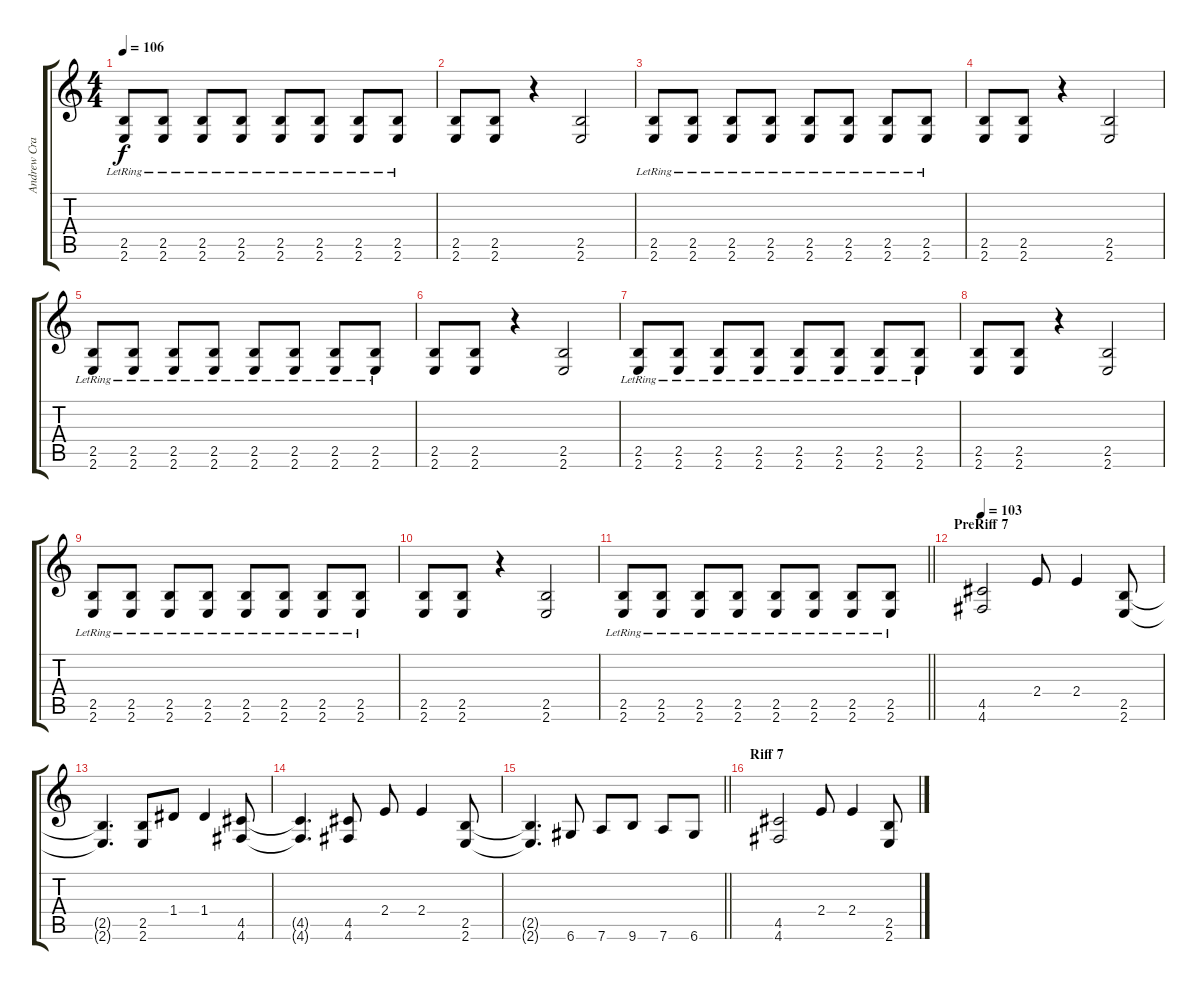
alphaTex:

\track ("Andrew Craighan (Rhythm)" "Andrew Cra") {instrument distortionguitar}
\staff {score tabs}
\tuning (E4 B3 G3 D3 A2 D2) {hide}
\ts (4 4)
\tempo 106
\clef g2
\ks c
(2.5{lr} 2.6{lr}).8{dy f} (2.5{lr} 2.6{lr}).8 (2.5{lr} 2.6{lr}).8 (2.5{lr} 2.6{lr}).8 (2.5{lr} 2.6{lr}).8 (2.5{lr} 2.6{lr}).8 (2.5{lr} 2.6{lr}).8 (2.5{lr} 2.6{lr}).8 |
(2.5 2.6).8 (2.5 2.6).8 r.4 (2.5 2.6).2 |
(2.5{lr} 2.6{lr}).8 (2.5{lr} 2.6{lr}).8 (2.5{lr} 2.6{lr}).8 (2.5{lr} 2.6{lr}).8 (2.5{lr} 2.6{lr}).8 (2.5{lr} 2.6{lr}).8 (2.5{lr} 2.6{lr}).8 (2.5{lr} 2.6{lr}).8 |
(2.5 2.6).8 (2.5 2.6).8 r.4 (2.5 2.6).2 |
(2.5{lr} 2.6{lr}).8 (2.5{lr} 2.6{lr}).8 (2.5{lr} 2.6{lr}).8 (2.5{lr} 2.6{lr}).8 (2.5{lr} 2.6{lr}).8 (2.5{lr} 2.6{lr}).8 (2.5{lr} 2.6{lr}).8 (2.5{lr} 2.6{lr}).8 |
(2.5 2.6).8 (2.5 2.6).8 r.4 (2.5 2.6).2 |
(2.5{lr} 2.6{lr}).8 (2.5{lr} 2.6{lr}).8 (2.5{lr} 2.6{lr}).8 (2.5{lr} 2.6{lr}).8 (2.5{lr} 2.6{lr}).8 (2.5{lr} 2.6{lr}).8 (2.5{lr} 2.6{lr}).8 (2.5{lr} 2.6{lr}).8 |
(2.5 2.6).8 (2.5 2.6).8 r.4 (2.5 2.6).2 |
(2.5{lr} 2.6{lr}).8 (2.5{lr} 2.6{lr}).8 (2.5{lr} 2.6{lr}).8 (2.5{lr} 2.6{lr}).8 (2.5{lr} 2.6{lr}).8 (2.5{lr} 2.6{lr}).8 (2.5{lr} 2.6{lr}).8 (2.5{lr} 2.6{lr}).8 |
(2.5 2.6).8 (2.5 2.6).8 r.4 (2.5 2.6).2 |
\barLineRight lightlight
(2.5{lr} 2.6{lr}).8 (2.5{lr} 2.6{lr}).8 (2.5{lr} 2.6{lr}).8 (2.5{lr} 2.6{lr}).8 (2.5{lr} 2.6{lr}).8 (2.5{lr} 2.6{lr}).8 (2.5{lr} 2.6{lr}).8 (2.5{lr} 2.6{lr}).8 |
\section ("" "PreRiff 7")
\tempo 103
(4.5 4.6).2 2.4.8 2.4.4 (2.5 2.6).8 |
(2.5{t} 2.6{t}).4{d} (2.5 2.6).8{beam merge} 1.4.8 1.4.4 (4.5 4.6).8 |
(4.5{t} 4.6{t}).4{d} (4.5 4.6).8 2.4.8 2.4.4 (2.5 2.6).8 |
\barLineRight lightlight
(2.5{t} 2.6{t}).4{d} 6.6.8 7.6.8 9.6.8 7.6.8 6.6.8 |
\section ("" "Riff 7")
(4.5 4.6).2 2.4.8 2.4.4 (2.5 2.6).8
